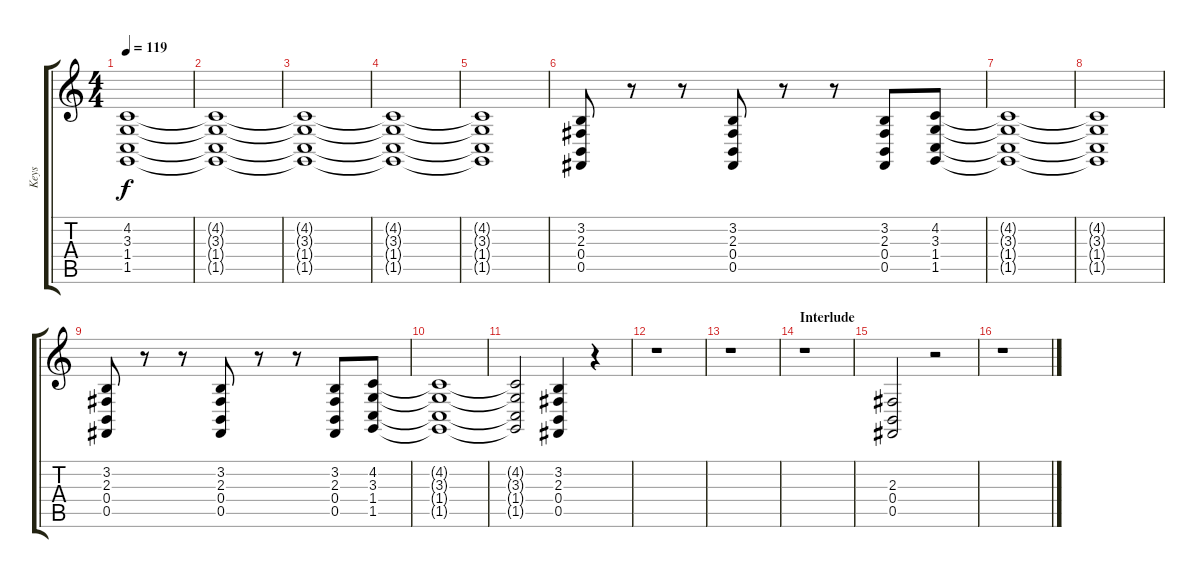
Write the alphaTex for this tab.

\track ("Keys" "Keys") {instrument stringensemble1}
\staff {score tabs}
\tuning (Db4 Ab3 E3 B2 Gb2 B1) {hide}
\ts (4 4)
\tempo 119
\clef g2
\ks c
(4.2{t} 3.3{t} 1.4{t} 1.5{t}).1{dy f} |
(4.2{t} 3.3{t} 1.4{t} 1.5{t}).1 |
(4.2{t} 3.3{t} 1.4{t} 1.5{t}).1 |
(4.2{t} 3.3{t} 1.4{t} 1.5{t}).1 |
(4.2{t} 3.3{t} 1.4{t} 1.5{t}).1 |
(3.2 2.3 0.4 0.5).8 r.8 r.8 (3.2 2.3 0.4 0.5).8 r.8 r.8 (3.2 2.3 0.4 0.5).8 (4.2 3.3 1.4 1.5).8 |
(4.2{t} 3.3{t} 1.4{t} 1.5{t}).1 |
(4.2{t} 3.3{t} 1.4{t} 1.5{t}).1 |
(3.2 2.3 0.4 0.5).8 r.8 r.8 (3.2 2.3 0.4 0.5).8 r.8 r.8 (3.2 2.3 0.4 0.5).8 (4.2 3.3 1.4 1.5).8 |
(4.2{t} 3.3{t} 1.4{t} 1.5{t}).1 |
(4.2{t} 3.3{t} 1.4{t} 1.5{t}).2 (3.2 2.3 0.4 0.5).4 r.4 |
r.1 |
r.1 |
\section ("" "Interlude")
r.1 |
(2.3 0.4 0.5).2 r.2 |
r.1
